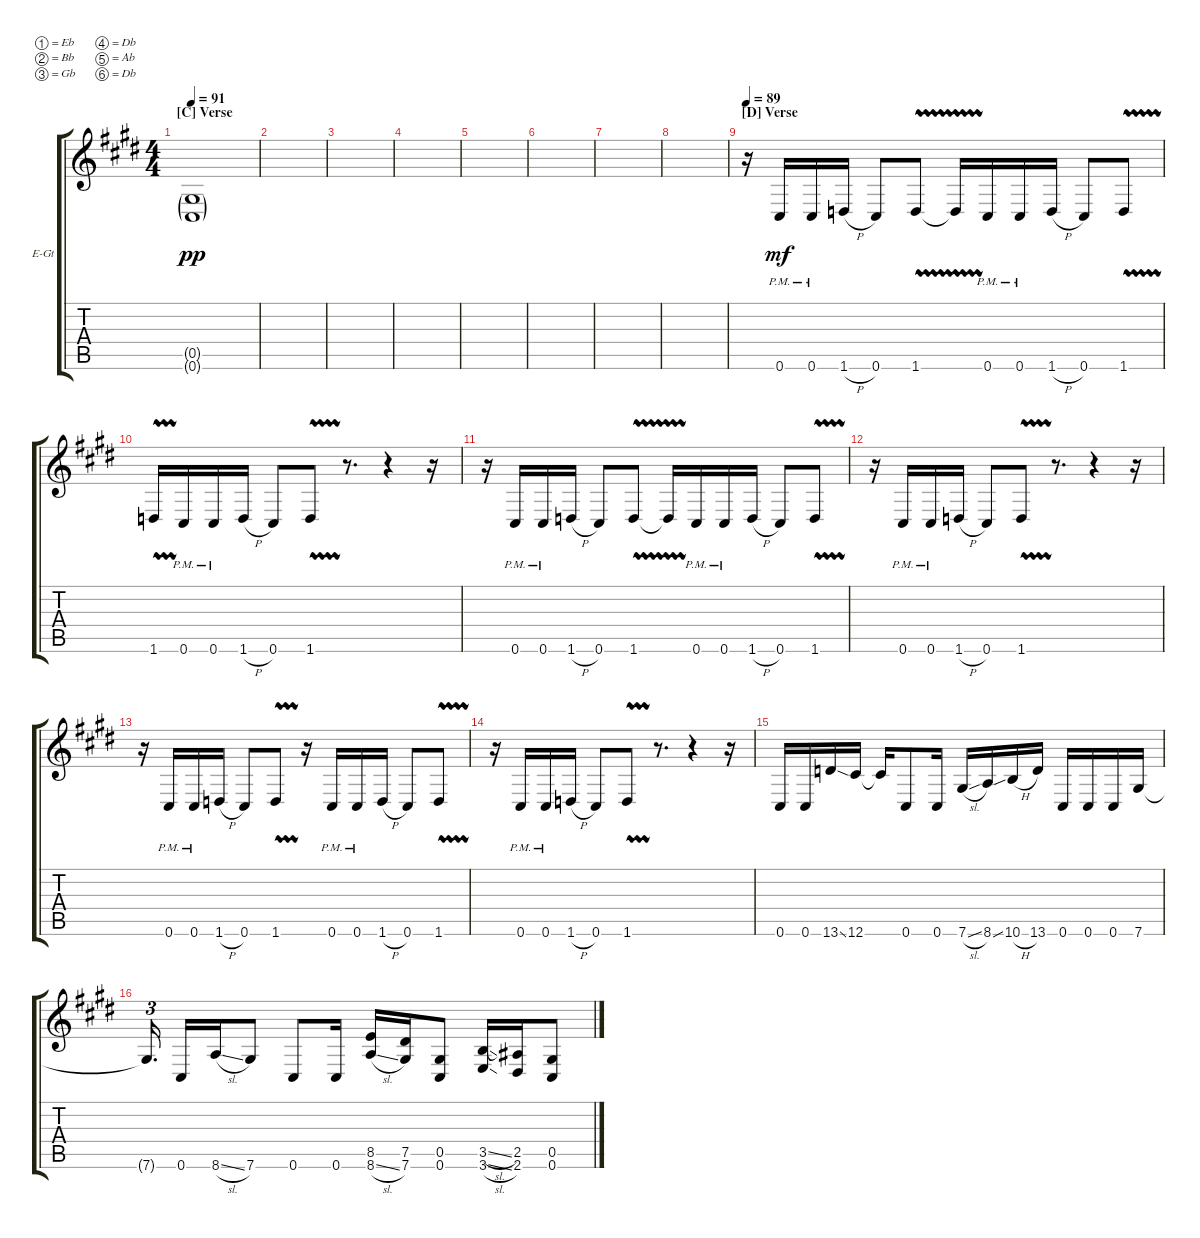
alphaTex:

\defaultSystemsLayout 4
\bracketExtendMode groupsimilarinstruments
\firstSystemTrackNameOrientation horizontal
\otherSystemsTrackNameOrientation horizontal
\track ("Tremonti" "E-Gt") {instrument overdrivenguitar}
\staff {score tabs}
\tuning (Eb4 Bb3 Gb3 Db3 Ab2 Db2)
\ts (4 4)
\section ("C" "Verse")
\tempo 91
\clef g2
\ks c#minor
(0.6{g} 0.5{g}).1{dy pp} |
|
|
|
|
|
|
|
\section ("D" "Verse")
\tempo 89
r.16 0.6{pm}.16{dy mf} 0.6{pm}.16 1.6{h}.16 0.6.8 1.6{vw}.8 1.6{t}.16 0.6{pm}.16 0.6{pm}.16 1.6{h}.16 0.6.8 1.6{vw}.8 |
1.6{vw}.16 0.6{pm}.16 0.6{pm}.16 1.6{h}.16 0.6.8 1.6{vw}.8 r.8{d} r.4 r.16 |
r.16 0.6{pm}.16 0.6{pm}.16 1.6{h}.16 0.6.8 1.6{vw}.8 1.6{t}.16 0.6{pm}.16 0.6{pm}.16 1.6{h}.16 0.6.8 1.6{vw}.8 |
r.16 0.6{pm}.16 0.6{pm}.16 1.6{h}.16 0.6.8 1.6{vw}.8 r.8{d} r.4 r.16 |
r.16 0.6{pm}.16 0.6{pm}.16 1.6{h}.16 0.6.8 1.6{vw}.8 r.16 0.6{pm}.16 0.6{pm}.16 1.6{h}.16 0.6.8 1.6{vw}.8 |
r.16 0.6{pm}.16 0.6{pm}.16 1.6{h}.16 0.6.8 1.6{vw}.8 r.8{d} r.4 r.16 |
0.6.16 0.6.16 13.6{ss}.16 12.6.16 12.6{t}.16 0.6.8 0.6.16 7.6{sl}.16 8.6{ss}.16 10.6{h}.16 13.6.16 0.6.16 0.6.16 0.6.16 7.6.16 |
7.6{t}.16{d tu (3 2)} 0.6.16 8.6{sl}.16 7.6.8 0.6.8 0.6.16 (8.6{sl} 8.5).16 (7.6 7.5).16 (0.6 0.5).8 (3.6{sl} 3.5{sl}).16 (2.6 2.5).16 (0.6 0.5).8
